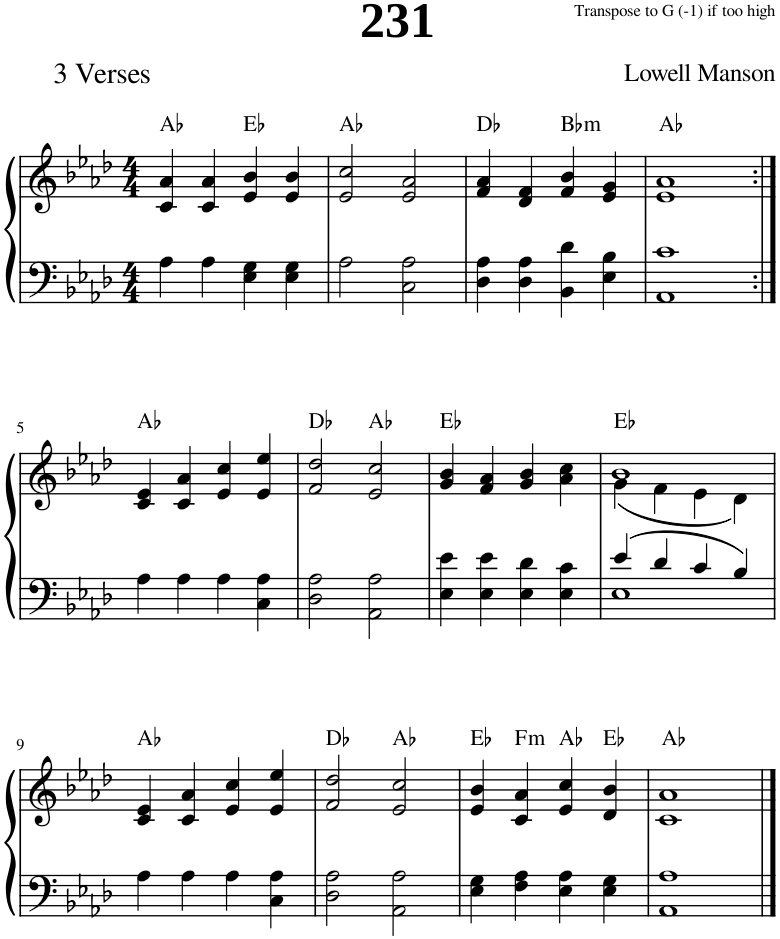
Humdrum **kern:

**kern	**kern	**harte
*part1	*part1	*part1
*staff2	*staff1	*
*I"Piano	*	*
*I'Pno.	*	*
*clefF4	*clefG2	*
*k[b-e-a-d-]	*k[b-e-a-d-]	*
*M4/4	*M4/4	*
=1	=1	=1
4A-\	4c/ 4a-/	Ab:maj
4A-\	4c/ 4a-/	.
4E-\ 4G\	4e-/ 4b-/	Eb:maj
4E-\ 4G\	4e-/ 4b-/	.
=2	=2	=2
2A-\	2e-/ 2cc/	Ab:maj
2C\ 2A-\	2e-/ 2a-/	.
=3	=3	=3
4D-\ 4A-\	4f/ 4a-/	Db:maj
4D-\ 4A-\	4d-/ 4f/	.
!	!	!LO:H:kt=m
4BB-\ 4d-\	4f/ 4b-/	Bb:min
4E-\ 4B-\	4e-/ 4g/	.
=4	=4	=4
1AA- 1c	1e- 1a-	Ab:maj
!!LO:LB:g=z
=5:|!	=5:|!	=5:|!
4A-\	4c/ 4e-/	Ab:maj
4A-\	4c/ 4a-/	.
4A-\	4e-/ 4cc/	.
4C\ 4A-\	4e-/ 4ee-/	.
=6	=6	=6
2D-\ 2A-\	2f/ 2dd-/	Db:maj
2AA-\ 2A-\	2e-/ 2cc/	Ab:maj
=7	=7	=7
4E-\ 4e-\	4g/ 4b-/	Eb:maj
4E-\ 4e-\	4f/ 4a-/	.
4E-\ 4d-\	4g/ 4b-/	.
4E-\ 4c\	4a-\ 4cc\	.
=8	=8	=8
*^	*^	*
4e-/	1E-	1b-	(4g\	Eb:maj
4d-/	.	.	4f\	.
4c/	.	.	4e-\	.
4B-/	.	.	4d-\)	.
*v	*v	*	*	*
*	*v	*v	*
!!LO:LB:g=z
=9	=9	=9
4A-\	4c/ 4e-/	Ab:maj
4A-\	4c/ 4a-/	.
4A-\	4e-/ 4cc/	.
4C\ 4A-\	4e-/ 4ee-/	.
=10	=10	=10
2D-\ 2A-\	2f/ 2dd-/	Db:maj
2AA-\ 2A-\	2e-/ 2cc/	Ab:maj
=11	=11	=11
4E-\ 4G\	4e-/ 4b-/	Eb:maj
!	!	!LO:H:kt=m
4F\ 4A-\	4c/ 4a-/	F:min
4E-\ 4A-\	4e-/ 4cc/	Ab:maj
4E-\ 4G\	4d-/ 4b-/	Eb:maj
=12	=12	=12
1AA- 1A-	1c 1a-	Ab:maj
==	==	==
*-	*-	*-
